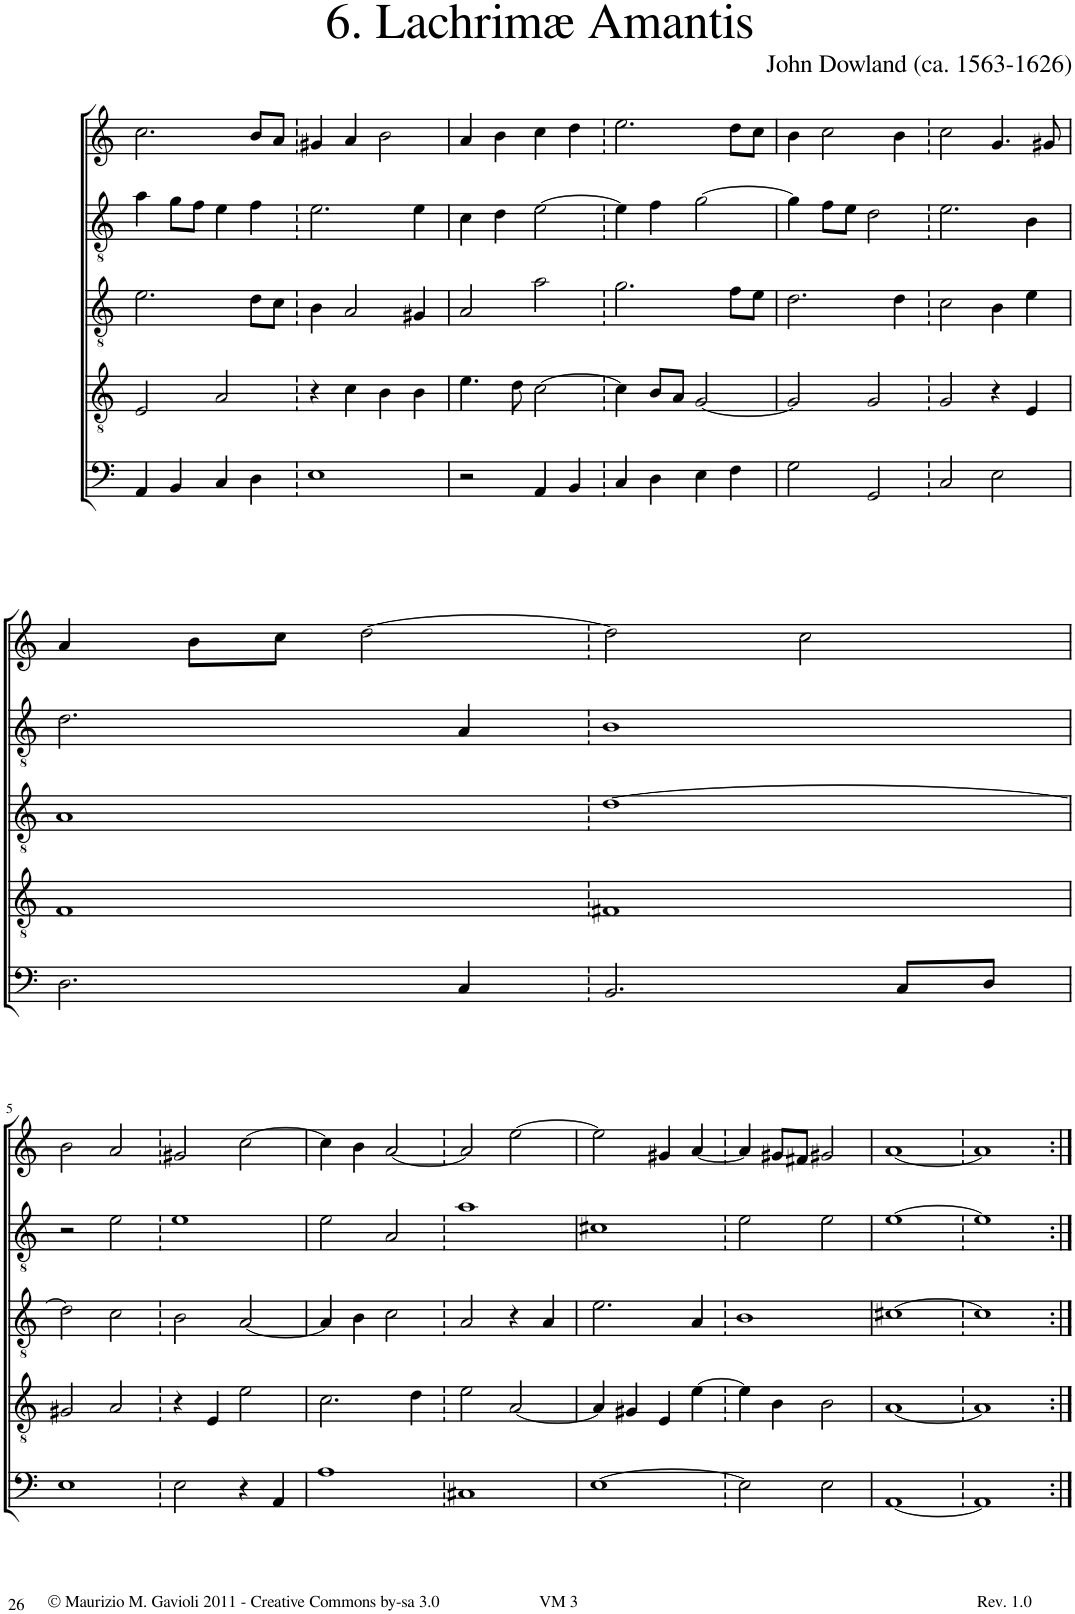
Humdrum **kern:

**kern	**kern	**kern	**kern	**kern
*part5	*part4	*part3	*part2	*part1
*staff5	*staff4	*staff3	*staff2	*staff1
*I"Bassus	*I"Quintus	*I"Tenor	*I"Altus	*I"Cantus
!!LO:PB:g=z
*clefF4	*clefGv2	*clefGv2	*clefGv2	*clefG2
*k[]	*k[]	*k[]	*k[]	*k[]
*M2/2	*M2/2	*M2/2	*M2/2	*M2/2
=1!|:	=1!|:	=1!|:	=1!|:	=1!|:
4AA/	2E/	2.e\	4a\	2.cc\
4BB/	.	.	8g\L	.
.	.	.	8f\J	.
4C/	2A/	.	4e\	.
4D\	.	8d\L	4f\	8b/L
.	.	8c\J	.	8a/J
=1X123	=1X123	=1X123	=1X123	=1X123
1E	4r	4B\	2.e\	4g#X/
.	4c\	2A/	.	4a/
.	4B\	.	.	2b\
.	4B\	4G#X/	4e\	.
=2	=2	=2	=2	=2
2r	4.e\	2A/	4c\	4a/
.	.	.	4d\	4b\
.	8d\	.	.	.
4AA/	[2c\	2a\	[2e\	4cc\
4BB/	.	.	.	4dd\
=2X124	=2X124	=2X124	=2X124	=2X124
4C/	4c\]	2.g\	4e\]	2.ee\
4D\	8B/L	.	4f\	.
.	8A/J	.	.	.
4E\	[2G/	.	[2g\	.
4F\	.	8f\L	.	8dd\L
.	.	8e\J	.	8cc\J
=3	=3	=3	=3	=3
2G\	2G/]	2.d\	4g\]	4b\
.	.	.	8f\L	2cc\
.	.	.	8e\J	.
2GG/	2G/	.	2d\	.
.	.	4d\	.	4b\
=3X125	=3X125	=3X125	=3X125	=3X125
2C/	2G/	2c\	2.e\	2cc\
2E\	4r	4B\	.	4.g/
.	4E/	4e\	4B\	.
.	.	.	.	8g#X/
!!LO:LB:g=z
=4	=4	=4	=4	=4
2.D\	1F	1A	2.d\	4a/
.	.	.	.	8b\L
.	.	.	.	8cc\J
.	.	.	.	[2dd\
4C/	.	.	4A/	.
=4X126	=4X126	=4X126	=4X126	=4X126
2.BB/	1F#X	[1d	1B	2dd\]
.	.	.	.	2cc\
8C/L	.	.	.	.
8D/J	.	.	.	.
!!LO:LB:g=z
=5	=5	=5	=5	=5
1E	2G#X/	2d\]	2r	2b\
.	2A/	2c\	2e\	2a/
=5X127	=5X127	=5X127	=5X127	=5X127
2E\	4r	2B\	1e	2g#X/
.	4E/	.	.	.
4r	2e\	[2A/	.	[2cc\
4AA/	.	.	.	.
=6	=6	=6	=6	=6
1A	2.c\	4A/]	2e\	4cc\]
.	.	4B\	.	4b\
.	.	2c\	2A/	[2a/
.	4d\	.	.	.
=6X128	=6X128	=6X128	=6X128	=6X128
1C#X	2e\	2A/	1a	2a/]
.	[2A/	4r	.	[2ee\
.	.	4A/	.	.
=7	=7	=7	=7	=7
[1E	4A/]	2.e\	1c#X	2ee\]
.	4G#X/	.	.	.
.	4E/	.	.	4g#X/
.	[4e\	4A/	.	[4a/
=7X129	=7X129	=7X129	=7X129	=7X129
2E\]	4e\]	1B	2e\	4a/]
.	4B\	.	.	8g#X/L
.	.	.	.	8f#X/J
2E\	2B\	.	2e\	2g#X/
=8	=8	=8	=8	=8
[1AA	[1A	[1c#X	[1e	[1a
=8X130	=8X130	=8X130	=8X130	=8X130
1AA]	1A]	1c#]	1e]	1a]
=:|!	=:|!	=:|!	=:|!	=:|!
*-	*-	*-	*-	*-
